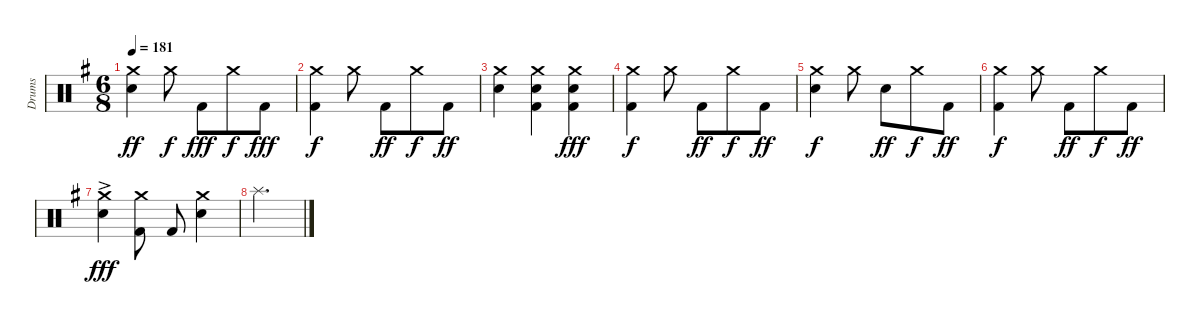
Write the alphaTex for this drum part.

\track ("Drums" "Drums") {instrument percussion}
\staff {score}
\articulation defaults
\ts (6 8)
\tempo 181
\clef neutral
\ks eminor
("Crash medium (hit)" "Electric Snare (hit)").4{dy ff} "Crash medium (hit)".8{dy f} "Kick (hit) 2".8{dy fff} "Crash medium (hit)".8{dy f} "Kick (hit) 2".8{dy fff} |
("Crash medium (hit)" "Kick (hit) 2").4{dy f} "Crash medium (hit)".8 "Kick (hit) 2".8{dy ff} "Crash medium (hit)".8{dy f} "Kick (hit) 2".8{dy ff} |
("Crash medium (hit)" "Electric Snare (hit)").4 ("Crash medium (hit)" "Electric Snare (hit)" "Kick (hit) 2").4 ("Crash medium (hit)" "Electric Snare (hit)" "Kick (hit) 2").4{dy fff} |
("Crash medium (hit)" "Kick (hit) 2").4{dy f} "Crash medium (hit)".8 "Kick (hit) 2".8{dy ff} "Crash medium (hit)".8{dy f} "Kick (hit) 2".8{dy ff} |
("Crash medium (hit)" "Electric Snare (hit)").4{dy f} "Crash medium (hit)".8 "Electric Snare (hit)".8{dy ff} "Crash medium (hit)".8{dy f} "Kick (hit) 2".8{dy ff} |
("Crash medium (hit)" "Kick (hit) 2").4{dy f} "Crash medium (hit)".8 "Kick (hit) 2".8{dy ff} "Crash medium (hit)".8{dy f} "Kick (hit) 2".8{dy ff} |
("Crash medium (hit)" "Electric Snare (hit)"{ac}).4{dy fff} ("Crash medium (hit)" "Kick (hit) 2").8 "Kick (hit) 2".8 ("Crash medium (hit)" "Electric Snare (hit)").4 |
"Splash (hit)".2{d}
